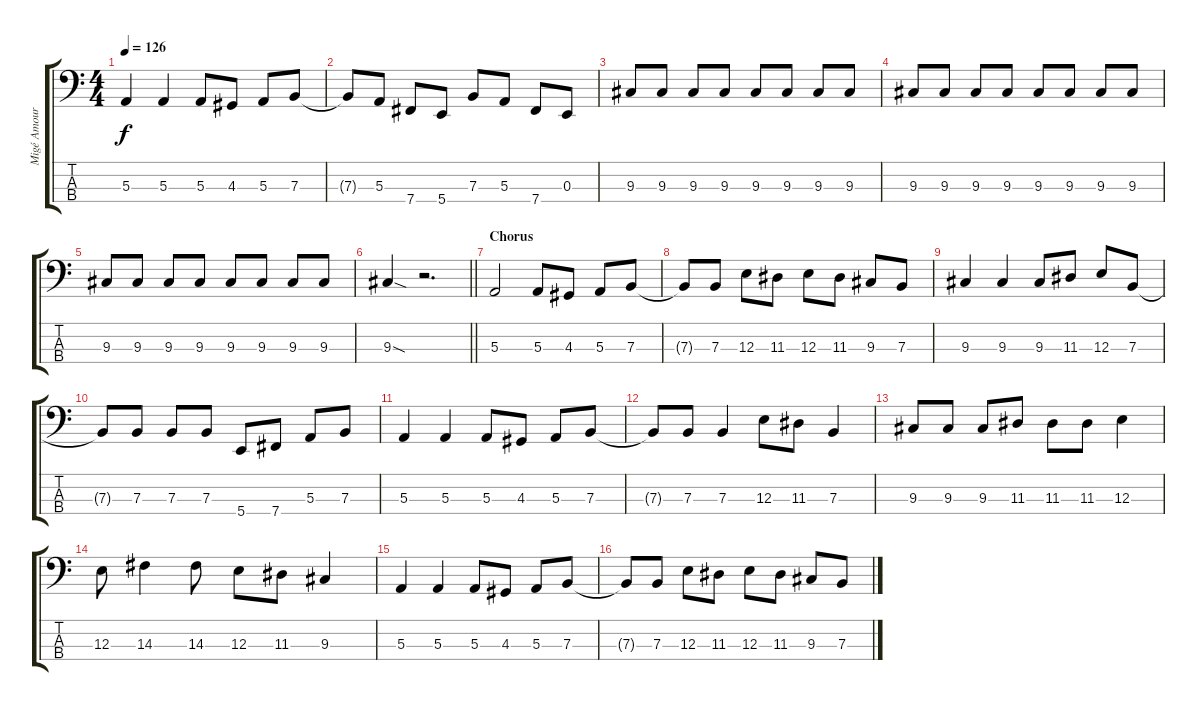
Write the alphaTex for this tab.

\track ("Migé Amour (Bass)" "Migé Amour") {instrument electricbassfinger}
\staff {score tabs}
\tuning (D2 A1 E1 B0) {hide}
\ts (4 4)
\tempo 126
\clef f4
\ks c
5.3.4{dy f} 5.3.4 5.3.8 4.3.8 5.3.8 7.3.8 |
7.3{t}.8 5.3.8 7.4.8 5.4.8 7.3.8 5.3.8 7.4.8 0.3.8 |
9.3.8 9.3.8 9.3.8 9.3.8 9.3.8 9.3.8 9.3.8 9.3.8 |
9.3.8 9.3.8 9.3.8 9.3.8 9.3.8 9.3.8 9.3.8 9.3.8 |
9.3.8 9.3.8 9.3.8 9.3.8 9.3.8 9.3.8 9.3.8 9.3.8 |
\barLineRight lightlight
9.3{sod}.4 r.2{d} |
\section ("" "Chorus")
5.3.2 5.3.8 4.3.8 5.3.8 7.3.8 |
7.3{t}.8 7.3.8 12.3.8 11.3.8 12.3.8 11.3.8 9.3.8 7.3.8 |
9.3.4 9.3.4 9.3.8 11.3.8 12.3.8 7.3.8 |
7.3{t}.8 7.3.8 7.3.8 7.3.8 5.4.8 7.4.8 5.3.8 7.3.8 |
5.3.4 5.3.4 5.3.8 4.3.8 5.3.8 7.3.8 |
7.3{t}.8 7.3.8 7.3.4 12.3.8 11.3.8 7.3.4 |
9.3.8 9.3.8 9.3.8 11.3.8 11.3.8 11.3.8 12.3.4 |
12.3.8 14.3.4 14.3.8 12.3.8 11.3.8 9.3.4 |
5.3.4 5.3.4 5.3.8 4.3.8 5.3.8 7.3.8 |
7.3{t}.8 7.3.8 12.3.8 11.3.8 12.3.8 11.3.8 9.3.8 7.3.8
